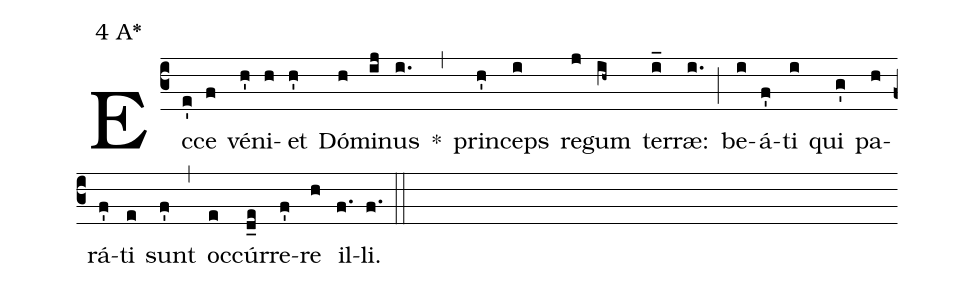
mode:4 A*;
%%
(c3) Ec(e')ce(f) vé(h')ni(h)et(h') Dó(h)mi(ij)nus(i.) *(,) prin(h')ceps(i) re(j)gum(ih~) ter(i_)ræ:(i.) (;) be(i)á(f')ti(i) qui(g') pa(h)rá(f')ti(e) sunt(f') (,) oc(e)cúr(d_e)re(f')re(h) il(f.)li.(f.) (::)
